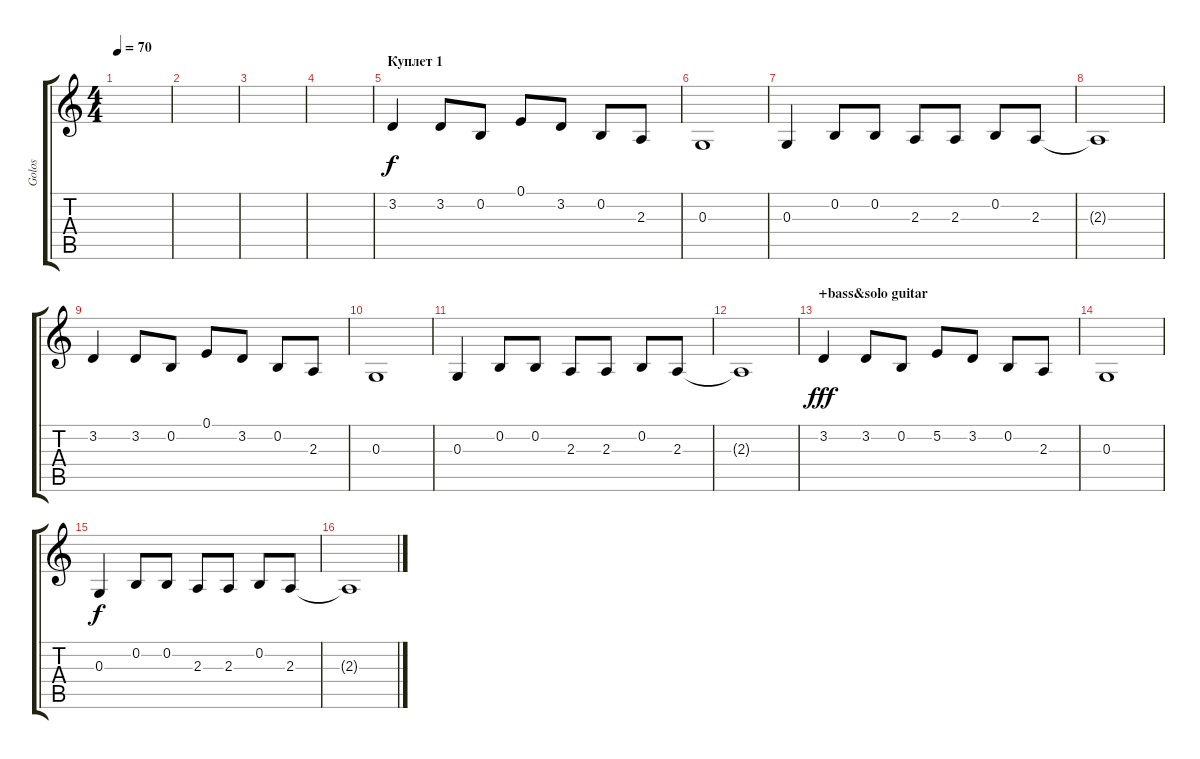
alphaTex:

\track ("Golos" "Golos") {instrument fx5brightness}
\staff {score tabs}
\tuning (E4 B3 G3 D3 A2 E2) {hide}
\ts (4 4)
\tempo 70
\clef g2
\ks c
|
|
|
|
\section ("" "Куплет 1")
3.2.4 3.2.8 0.2.8 0.1.8 3.2.8 0.2.8 2.3.8 |
0.3.1 |
0.3.4 0.2.8 0.2.8 2.3.8 2.3.8 0.2.8 2.3.8 |
2.3{t}.1 |
3.2.4 3.2.8 0.2.8 0.1.8 3.2.8 0.2.8 2.3.8 |
0.3.1 |
0.3.4 0.2.8 0.2.8 2.3.8 2.3.8 0.2.8 2.3.8 |
2.3{t}.1 |
\section ("" "+bass&solo guitar")
3.2.4{dy fff} 3.2.8 0.2.8 5.2.8 3.2.8 0.2.8 2.3.8 |
0.3.1 |
0.3.4{dy f} 0.2.8 0.2.8 2.3.8 2.3.8 0.2.8 2.3.8 |
2.3{t}.1
